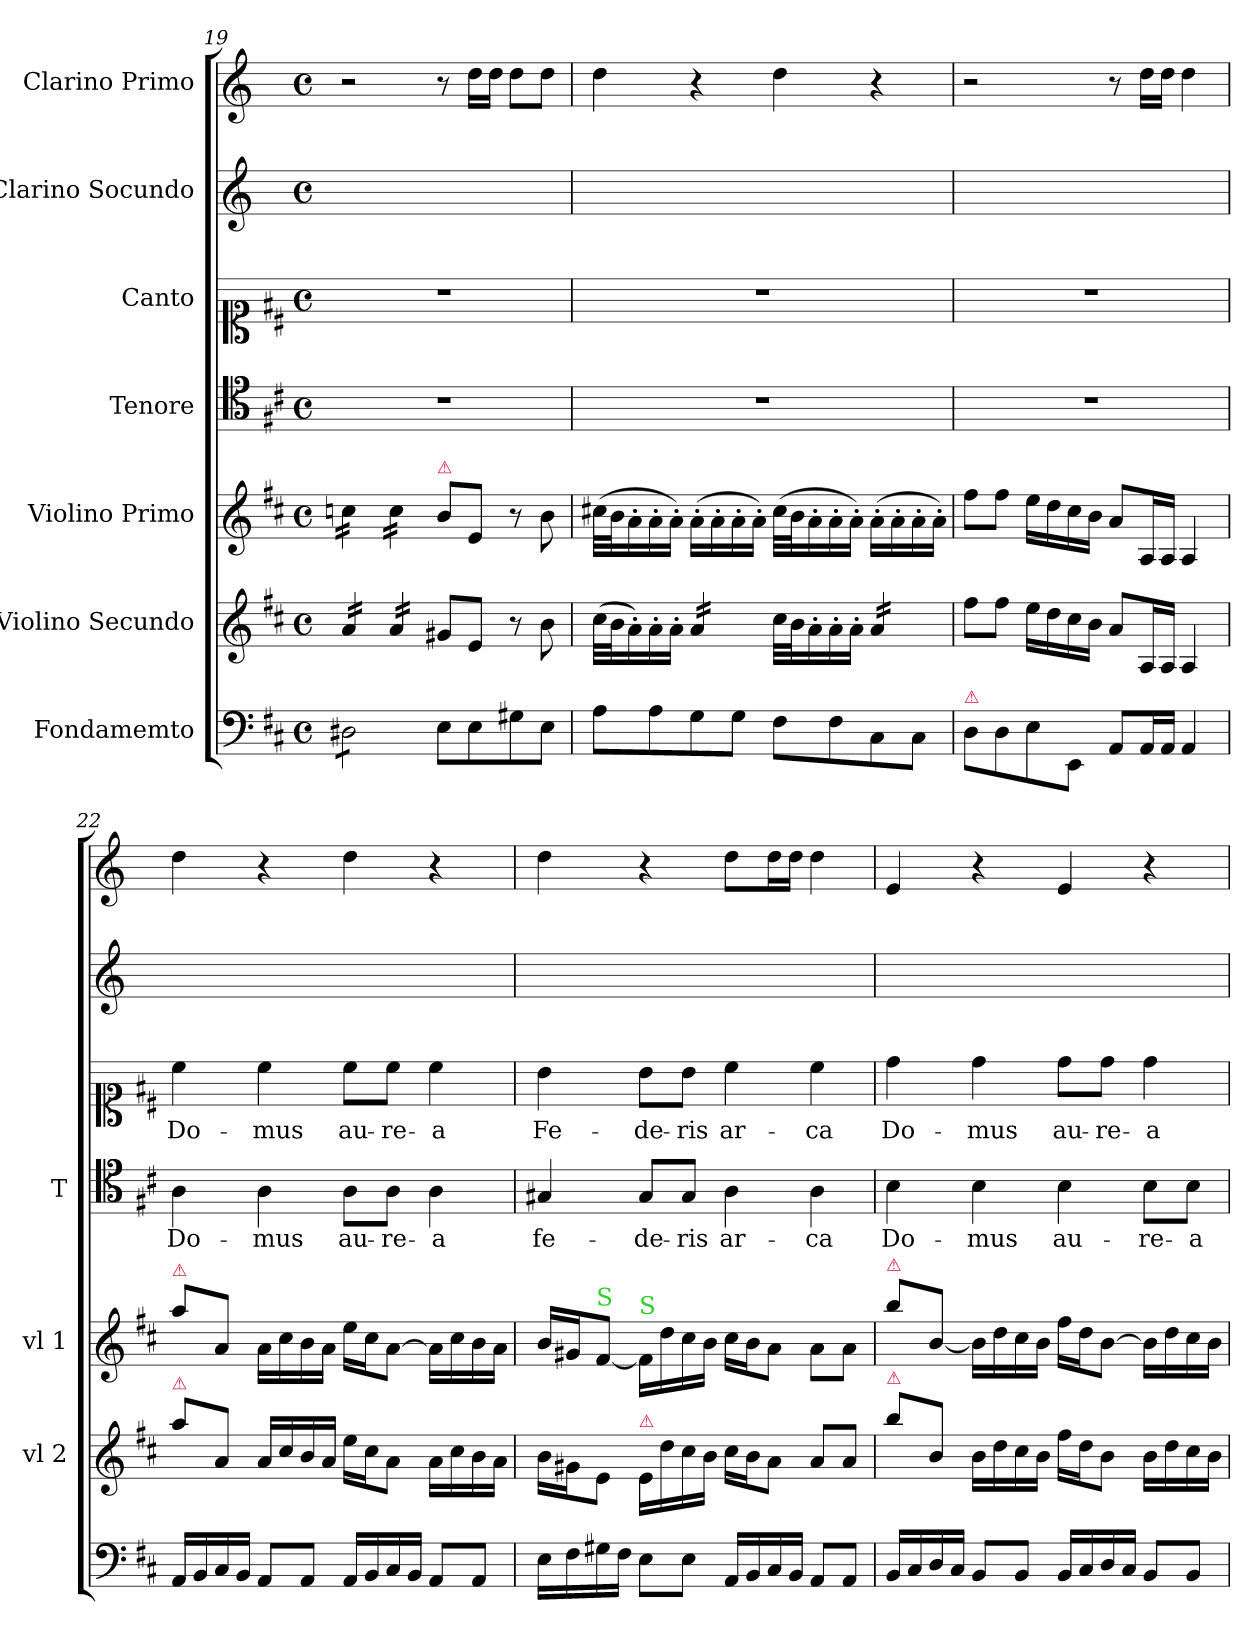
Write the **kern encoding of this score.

**kern	**kern	**kern	**kern	**text	**kern	**text	**kern	**kern
*part7	*part6	*part5	*part4	*part4	*part3	*part3	*part2	*part1
*staff7	*staff6	*staff5	*staff4	*staff4	*staff3	*staff3	*staff2	*staff1
*I"Fondamemto	*I"Violino Secundo	*I"Violino Primo	*I"Tenore	*	*I"Canto	*	*I"Clarino Socundo	*I"Clarino Primo
*	*I'vl 2	*I'vl 1	*I'T	*	*	*	*	*
*clefF4	*clefG2	*clefG2	*clefC4	*	*clefC1	*	*clefG2	*clefG2
*	*	*	*	*	*	*	*ITrd-1c-2	*ITrd-1c-2
*k[f#c#]	*k[f#c#]	*k[f#c#]	*k[f#c#]	*	*k[f#c#]	*	*k[f#c#]	*k[f#c#]
*M4/4	*M4/4	*M4/4	*M4/4	*	*M4/4	*	*M4/4	*M4/4
*met(c)	*met(c)	*met(c)	*met(c)	*	*met(c)	*	*met(c)	*met(c)
=19	=19	=19	=19	=19	=19	=19	=19	=19
*tremolo	*	*	*	*	*	*	*	*
*	*tremolo	*	*	*	*	*	*	*
*	*	*tremolo	*	*	*	*	*	*
8D#X\L	16a/LL	16ccn\LL	1r	.	1r	.	1ryy	2r
.	16a/	16ccn\	.	.	.	.	.	.
8D#X\	16a/	16ccn\	.	.	.	.	.	.
.	16a/JJ	16ccn\JJ	.	.	.	.	.	.
8D#X\	16a/LL	16cc\LL	.	.	.	.	.	.
.	16a/	16cc\	.	.	.	.	.	.
8D#X\J	16a/	16cc\	.	.	.	.	.	.
*Xtremolo	*	*	*	*	*	*	*	*
.	16a/JJ	16cc\JJ	.	.	.	.	.	.
*	*	*Xtremolo	*	*	*	*	*	*
*	*Xtremolo	*	*	*	*	*	*	*
!	!	!LO:TX:a:color=crimson:t=⚠	!	!	!	!	!	!
8E\L	8g#X/L	8b\L	.	.	.	.	.	8r
8E\	8e/J	8e/J	.	.	.	.	.	16ee\LL
.	.	.	.	.	.	.	.	16ee\JJ
8G#X\	8r	8r	.	.	.	.	.	8ee\L
8E\J	8b\	8b\	.	.	.	.	.	8ee\J
=20	=20	=20	=20	=20	=20	=20	=20	=20
8A\L	(>32cc#\LLL	(>32cc#X\LLL	1r	.	1r	.	1ryy	4ee\
.	32b\J	32b\J	.	.	.	.	.	.
.	16a'>\)	16a'>\	.	.	.	.	.	.
8A\	16a'>\	16a'>\	.	.	.	.	.	.
.	16a'>\JJ	16a'>\JJ)	.	.	.	.	.	.
*	*tremolo	*	*	*	*	*	*	*
8G\	16a/LL	(>16a'>\LL	.	.	.	.	.	4r
.	16a/	16a'>\	.	.	.	.	.	.
8G\J	16a/	16a'>\	.	.	.	.	.	.
.	16a/JJ	16a'>\JJ)	.	.	.	.	.	.
*	*Xtremolo	*	*	*	*	*	*	*
8F#\L	32cc#\LLL	(>32cc#\LLL	.	.	.	.	.	4ee\
.	32b\J	32b\J	.	.	.	.	.	.
.	16a'>\	16a'>\	.	.	.	.	.	.
8F#\	16a'>\	16a'>\	.	.	.	.	.	.
.	16a'>\JJ	16a'>\JJ)	.	.	.	.	.	.
*	*tremolo	*	*	*	*	*	*	*
8C#\	16a/LL	(>16a'>\LL	.	.	.	.	.	4r
.	16a/	16a'>\	.	.	.	.	.	.
8C#\J	16a/	16a'>\	.	.	.	.	.	.
.	16a/JJ	16a'>\JJ)	.	.	.	.	.	.
*	*Xtremolo	*	*	*	*	*	*	*
=21	=21	=21	=21	=21	=21	=21	=21	=21
!LO:TX:a:color=crimson:t=⚠	!	!	!	!	!	!	!	!
8D\L	8ff#\L	8ff#\L	1r	.	1r	.	1ryy	2r
8D\	8ff#\J	8ff#\J	.	.	.	.	.	.
8E\	16ee\LL	16ee\LL	.	.	.	.	.	.
.	16dd\	16dd\	.	.	.	.	.	.
8EE/J	16cc#\	16cc#\	.	.	.	.	.	.
.	16b\JJ	16b\JJ	.	.	.	.	.	.
8AA/L	8a/L	8a/L	.	.	.	.	.	8r
16AA/L	16A/L	16A/L	.	.	.	.	.	16ee\LL
16AA/JJ	16A/JJ	16A/JJ	.	.	.	.	.	16ee\JJ
4AA/	4A/	4A/	.	.	.	.	.	4ee\
=22	=22	=22	=22	=22	=22	=22	=22	=22
!	!	!LO:TX:a:color=crimson:t=⚠	!	!	!	!	!	!
!	!LO:TX:a:color=crimson:t=⚠	!	!	!	!	!	!	!
16AA/LL	8aa\L	8aa\L	4A\	Do-	4cc#\	Do-	1ryy	4ee\
16BB/	.	.	.	.	.	.	.	.
16C#/	8a/J	8a/J	.	.	.	.	.	.
16BB/JJ	.	.	.	.	.	.	.	.
8AA/L	16a/LL	16a\LL	4A\	-mus	4cc#\	-mus	.	4r
.	16cc#/	16cc#\	.	.	.	.	.	.
8AA/J	16b/	16b\	.	.	.	.	.	.
.	16a/JJ	16a\JJ	.	.	.	.	.	.
16AA/LL	16ee\LL	16ee\LL	8A\L	au-	8cc#\L	au-	.	4ee\
16BB/	16cc#\J	16cc#\J	.	.	.	.	.	.
16C#/	8a\J	[8a\J	8A\J	-re-	8cc#\J	-re-	.	.
16BB/JJ	.	.	.	.	.	.	.	.
8AA/L	16a\LL	16a\LL]	4A\	-a	4cc#\	-a	.	4r
.	16cc#\	16cc#\	.	.	.	.	.	.
8AA/J	16b\	16b\	.	.	.	.	.	.
.	16a\JJ	16a\JJ	.	.	.	.	.	.
=23	=23	=23	=23	=23	=23	=23	=23	=23
16E\LL	16b\LL	16b/LL	4G#X/	fe-	4b\	Fe-	1ryy	4ee\
16F#\	16g#X\J	16g#X/J	.	.	.	.	.	.
!	!	!LO:TX:a:color=limegreen:t=S	!	!	!	!	!	!
16G#X\	8e\J	[8f#/J	.	.	.	.	.	.
16F#\JJ	.	.	.	.	.	.	.	.
!	!	!LO:TX:a:color=limegreen:t=S	!	!	!	!	!	!
!	!LO:TX:a:color=crimson:t=⚠	!	!	!	!	!	!	!
8E\L	16e/LL	16f#/LL]	8G#/L	-de-	8b\L	-de-	.	4r
.	16dd\	16dd\	.	.	.	.	.	.
8E\J	16cc#\	16cc#\	8G#/J	-ris	8b\J	-ris	.	.
.	16b\JJ	16b\JJ	.	.	.	.	.	.
16AA/LL	16cc#\LL	16cc#\LL	4A\	ar-	4cc#\	ar-	.	8ee\L
16BB/	16b\J	16b\J	.	.	.	.	.	.
16C#/	8a\J	8a\J	.	.	.	.	.	16ee\L
16BB/JJ	.	.	.	.	.	.	.	16ee\JJ
8AA/L	8a/L	8a\L	4A\	-ca	4cc#\	-ca	.	4ee\
8AA/J	8a/J	8a\J	.	.	.	.	.	.
=24	=24	=24	=24	=24	=24	=24	=24	=24
!	!	!LO:TX:a:color=crimson:t=⚠	!	!	!	!	!	!
!	!LO:TX:a:color=crimson:t=⚠	!	!	!	!	!	!	!
16BB/LL	8bb\L	8bb\L	4B\	Do-	4dd\	Do-	1ryy	4f#/
16C#/	.	.	.	.	.	.	.	.
16D/	8b/J	[8b/J	.	.	.	.	.	.
16C#/JJ	.	.	.	.	.	.	.	.
8BB/L	16b\LL	16b\LL]	4B\	-mus	4dd\	-mus	.	4r
.	16dd\	16dd\	.	.	.	.	.	.
8BB/J	16cc#\	16cc#\	.	.	.	.	.	.
.	16b\JJ	16b\JJ	.	.	.	.	.	.
16BB/LL	16ff#\LL	16ff#\LL	4B\	au-	8dd\L	au-	.	4f#/
16C#/	16dd\J	16dd\J	.	.	.	.	.	.
16D/	8b\J	[8b\J	.	.	8dd\J	-re-	.	.
16C#/JJ	.	.	.	.	.	.	.	.
8BB/L	16b\LL	16b\LL]	8B\L	-re-	4dd\	-a	.	4r
.	16dd\	16dd\	.	.	.	.	.	.
8BB/J	16cc#\	16cc#\	8B\J	-a	.	.	.	.
.	16b\JJ	16b\JJ	.	.	.	.	.	.
=	=	=	=	=	=	=	=	=
*-	*-	*-	*-	*-	*-	*-	*-	*-
